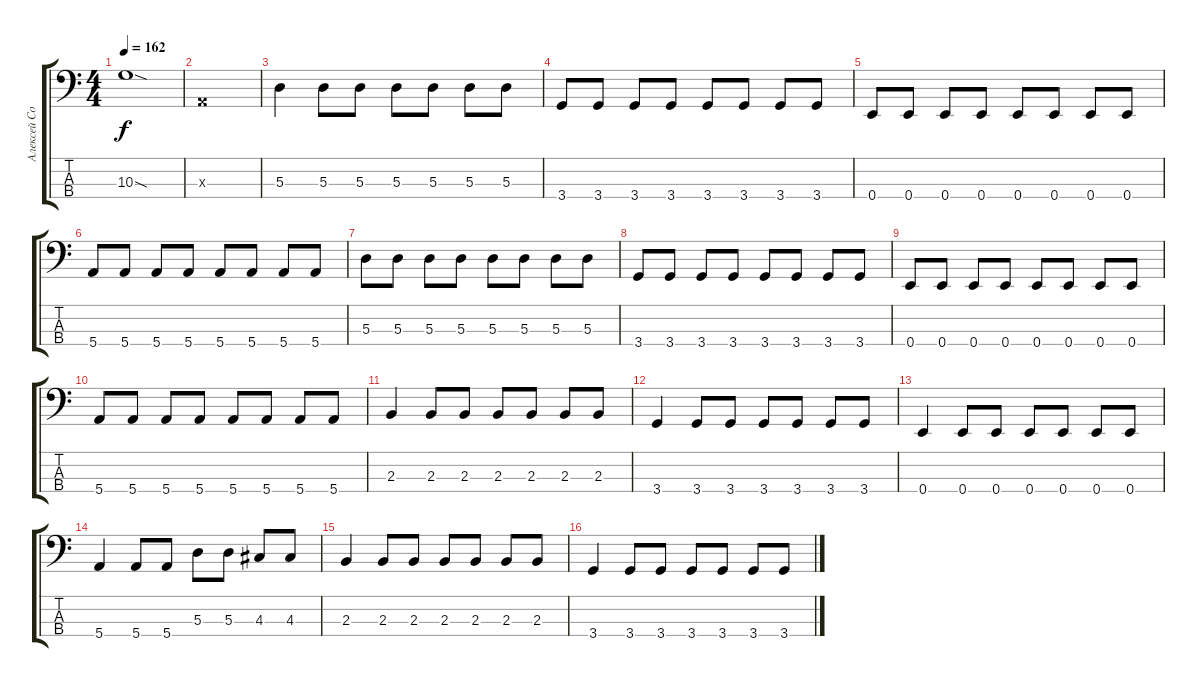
\track ("Алексей Соловьев" "Алексей Со") {instrument electricbasspick}
\staff {score tabs}
\tuning (G2 D2 A1 E1) {hide}
\ts (4 4)
\tempo 162
\clef f4
\ks c
10.3{sod}.1{dy f} |
0.3{x}.1 |
5.3.4 5.3.8 5.3.8 5.3.8 5.3.8 5.3.8 5.3.8 |
3.4.8 3.4.8 3.4.8 3.4.8 3.4.8 3.4.8 3.4.8 3.4.8 |
0.4.8 0.4.8 0.4.8 0.4.8 0.4.8 0.4.8 0.4.8 0.4.8 |
5.4.8 5.4.8 5.4.8 5.4.8 5.4.8 5.4.8 5.4.8 5.4.8 |
5.3.8 5.3.8 5.3.8 5.3.8 5.3.8 5.3.8 5.3.8 5.3.8 |
3.4.8 3.4.8 3.4.8 3.4.8 3.4.8 3.4.8 3.4.8 3.4.8 |
0.4.8 0.4.8 0.4.8 0.4.8 0.4.8 0.4.8 0.4.8 0.4.8 |
5.4.8 5.4.8 5.4.8 5.4.8 5.4.8 5.4.8 5.4.8 5.4.8 |
2.3.4 2.3.8 2.3.8 2.3.8 2.3.8 2.3.8 2.3.8 |
3.4.4 3.4.8 3.4.8 3.4.8 3.4.8 3.4.8 3.4.8 |
0.4.4 0.4.8 0.4.8 0.4.8 0.4.8 0.4.8 0.4.8 |
5.4.4 5.4.8 5.4.8 5.3.8 5.3.8 4.3.8 4.3.8 |
2.3.4 2.3.8 2.3.8 2.3.8 2.3.8 2.3.8 2.3.8 |
3.4.4 3.4.8 3.4.8 3.4.8 3.4.8 3.4.8 3.4.8
